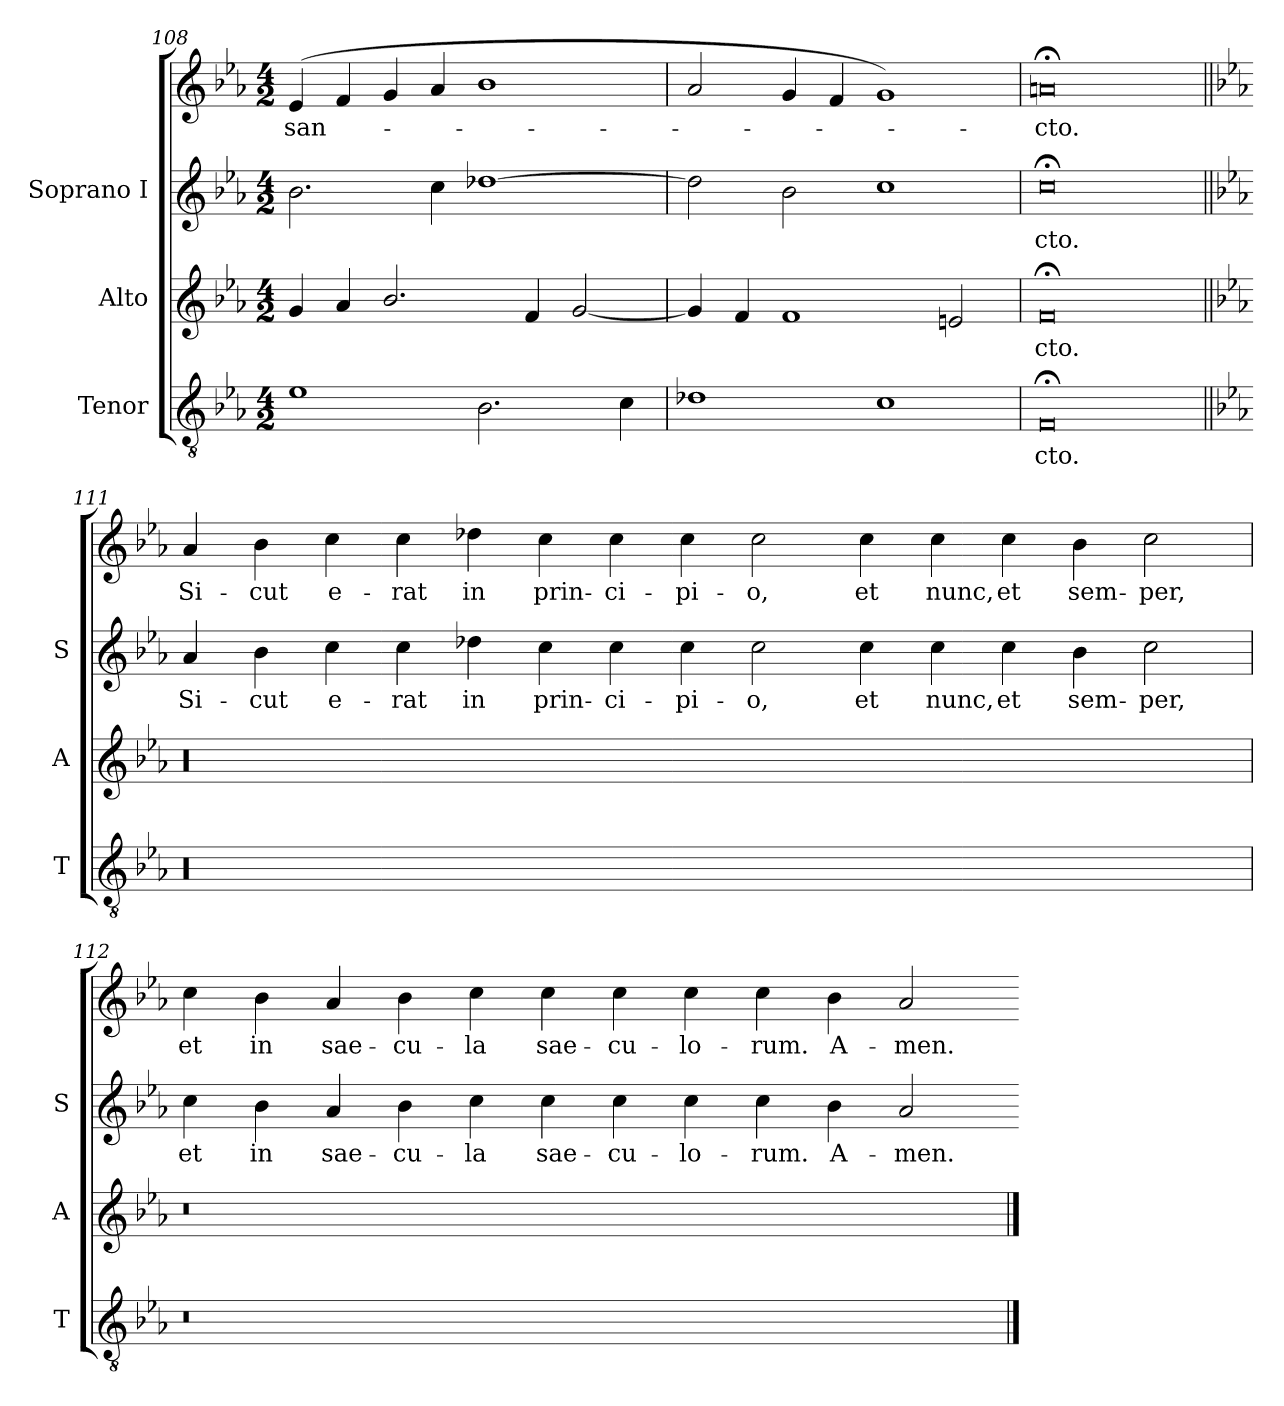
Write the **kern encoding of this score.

**kern	**text	**kern	**text	**kern	**text	**kern	**text
*part3	*part3	*part2	*part2	*part1	*part1	*part1	*part1
*staff4	*staff4	*staff3	*staff3	*staff2	*staff2	*staff1	*staff1
*I"Tenor	*	*I"Alto	*	*I"Soprano I	*	*	*
*I'T	*	*I'A	*	*I'S	*	*	*
*clefGv2	*	*clefG2	*	*clefG2	*	*clefG2	*
*k[b-e-a-]	*	*k[b-e-a-]	*	*k[b-e-a-]	*	*k[b-e-a-]	*
*E-:	*	*E-:	*	*E-:	*	*E-:	*
*M4/2	*	*M4/2	*	*M4/2	*	*M4/2	*
=108	=108	=108	=108	=108	=108	=108	=108
!	!	!	!	!	!	!	!LO:LY:b
1e-	.	4g	.	2.b-	.	(<4e-	san-
.	.	4a-	.	.	.	4f	.
.	.	2.b-/	.	.	.	4g	.
.	.	.	.	4cc	.	4a-	.
2.B-	.	.	.	[1dd-X	.	1b-	.
.	.	4f	.	.	.	.	.
.	.	[2g	.	.	.	.	.
4c	.	.	.	.	.	.	.
=109	=109	=109	=109	=109	=109	=109	=109
1d-X	.	4g]	.	2dd-]	.	2a-	.
.	.	4f	.	.	.	.	.
.	.	1f	.	2b-	.	4g	.
.	.	.	.	.	.	4f	.
1c	.	.	.	1cc	.	1g)	.
.	.	2en	.	.	.	.	.
=110	=110	=110	=110	=110	=110	=110	=110
!	!LO:LY:b	!	!LO:LY:b	!	!LO:LY:b	!	!LO:LY:b
0F;<	cto.	0f;<	cto.	0cc;<	cto.	0an;<	cto.
!!LO:LB:g=z
=111||	=111||	=111||	=111||	=111||	=111||	=111||	=111||
*	*	*	*	*k[b-e-a-]	*	*k[b-e-a-]	*
*	*	*	*	*E-:	*	*E-:	*
!	!	!	!	!	!LO:LY:b	!	!LO:LY:b
00r	.	00r	.	4a-	Si-	4a-	Si-
!	!	!	!	!	!LO:LY:b	!	!LO:LY:b
.	.	.	.	4b-	-cut	4b-	-cut
!	!	!	!	!	!LO:LY:b	!	!LO:LY:b
.	.	.	.	4cc	e-	4cc	e-
!	!	!	!	!	!LO:LY:b	!	!LO:LY:b
.	.	.	.	4cc	-rat	4cc	-rat
!	!	!	!	!	!LO:LY:b	!	!LO:LY:b
.	.	.	.	4dd-X	in	4dd-X	in
!	!	!	!	!	!LO:LY:b	!	!LO:LY:b
.	.	.	.	4cc	prin-	4cc	prin-
!	!	!	!	!	!LO:LY:b	!	!LO:LY:b
.	.	.	.	4cc	-ci-	4cc	-ci-
!	!	!	!	!	!LO:LY:b	!	!LO:LY:b
.	.	.	.	4cc	-pi-	4cc	-pi-
!	!	!	!	!	!LO:LY:b	!	!LO:LY:b
.	.	.	.	2cc	-o,	2cc	-o,
!	!	!	!	!	!LO:LY:b	!	!LO:LY:b
.	.	.	.	4cc	et	4cc	et
!	!	!	!	!	!LO:LY:b	!	!LO:LY:b
.	.	.	.	4cc	nunc,	4cc	nunc,
!	!	!	!	!	!LO:LY:b	!	!LO:LY:b
.	.	.	.	4cc	et	4cc	et
!	!	!	!	!	!LO:LY:b	!	!LO:LY:b
.	.	.	.	4b-	sem-	4b-	sem-
!	!	!	!	!	!LO:LY:b	!	!LO:LY:b
.	.	.	.	2cc	-per,	2cc	-per,
=112	=112	=112	=112	=112	=112	=112	=112
!	!	!	!	!	!LO:LY:b	!	!LO:LY:b
0.r	.	0.r	.	4cc	et	4cc	et
!	!	!	!	!	!LO:LY:b	!	!LO:LY:b
.	.	.	.	4b-	in	4b-	in
!	!	!	!	!	!LO:LY:b	!	!LO:LY:b
.	.	.	.	4a-	sae-	4a-	sae-
!	!	!	!	!	!LO:LY:b	!	!LO:LY:b
.	.	.	.	4b-	-cu-	4b-	-cu-
!	!	!	!	!	!LO:LY:b	!	!LO:LY:b
.	.	.	.	4cc	-la	4cc	-la
!	!	!	!	!	!LO:LY:b	!	!LO:LY:b
.	.	.	.	4cc	sae-	4cc	sae-
!	!	!	!	!	!LO:LY:b	!	!LO:LY:b
.	.	.	.	4cc	-cu-	4cc	-cu-
!	!	!	!	!	!LO:LY:b	!	!LO:LY:b
.	.	.	.	4cc	-lo-	4cc	-lo-
!	!	!	!	!	!LO:LY:b	!	!LO:LY:b
.	.	.	.	4cc	-rum.	4cc	-rum.
!	!	!	!	!	!LO:LY:b	!	!LO:LY:b
.	.	.	.	4b-	A-	4b-	A-
!	!	!	!	!	!LO:LY:b	!	!LO:LY:b
.	.	.	.	2a-	-men.	2a-	-men.
==	=-	==	=-	=-	=-	=-	=-
*-	*-	*-	*-	*-	*-	*-	*-
